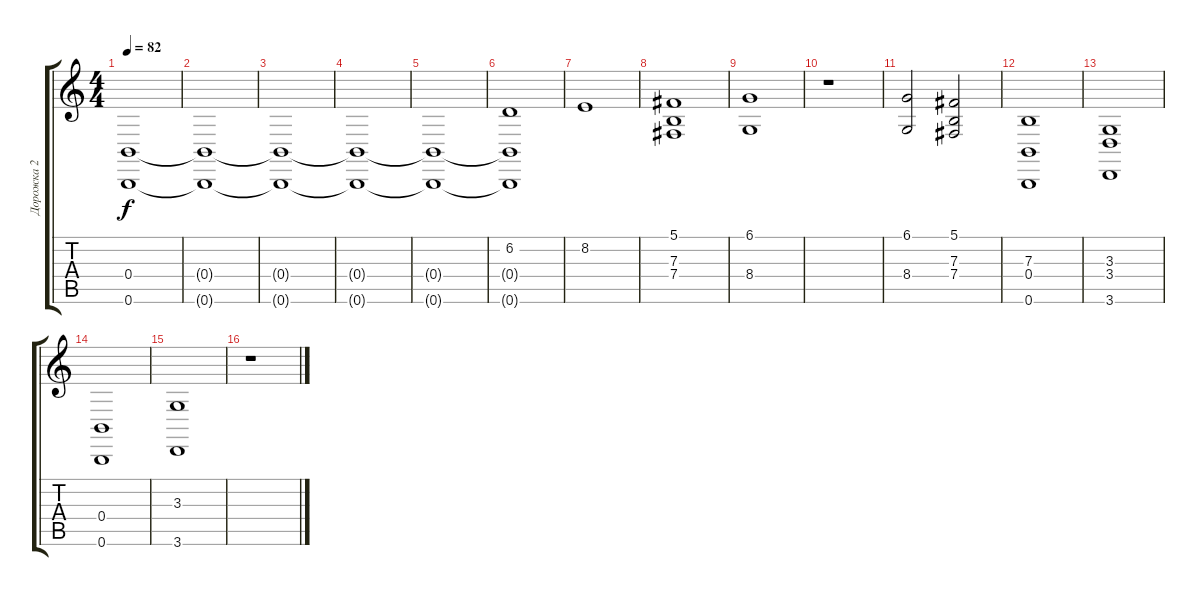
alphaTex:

\track ("Дорожка 2" "Дорожка 2") {instrument synthstrings2}
\staff {score tabs}
\tuning (Db4 Ab3 E3 B2 Gb2 B1) {hide}
\ts (4 4)
\tempo 82
\clef g2
\ks c
(0.4 0.6).1{dy f instrument synthstrings2} |
(0.4{t} 0.6{t}).1 |
(0.4{t} 0.6{t}).1 |
(0.4{t} 0.6{t}).1 |
(0.4{t} 0.6{t}).1 |
(6.2 0.4{t} 0.6{t}).1 |
8.2.1 |
(5.1 7.3 7.4).1 |
(6.1 8.4).1 |
r.1 |
(6.1 8.4).2 (5.1 7.3 7.4).2 |
(7.3 0.4 0.6).1 |
(3.3 3.4 3.6).1 |
(0.4 0.6).1 |
(3.3 3.6).1 |
r.1
